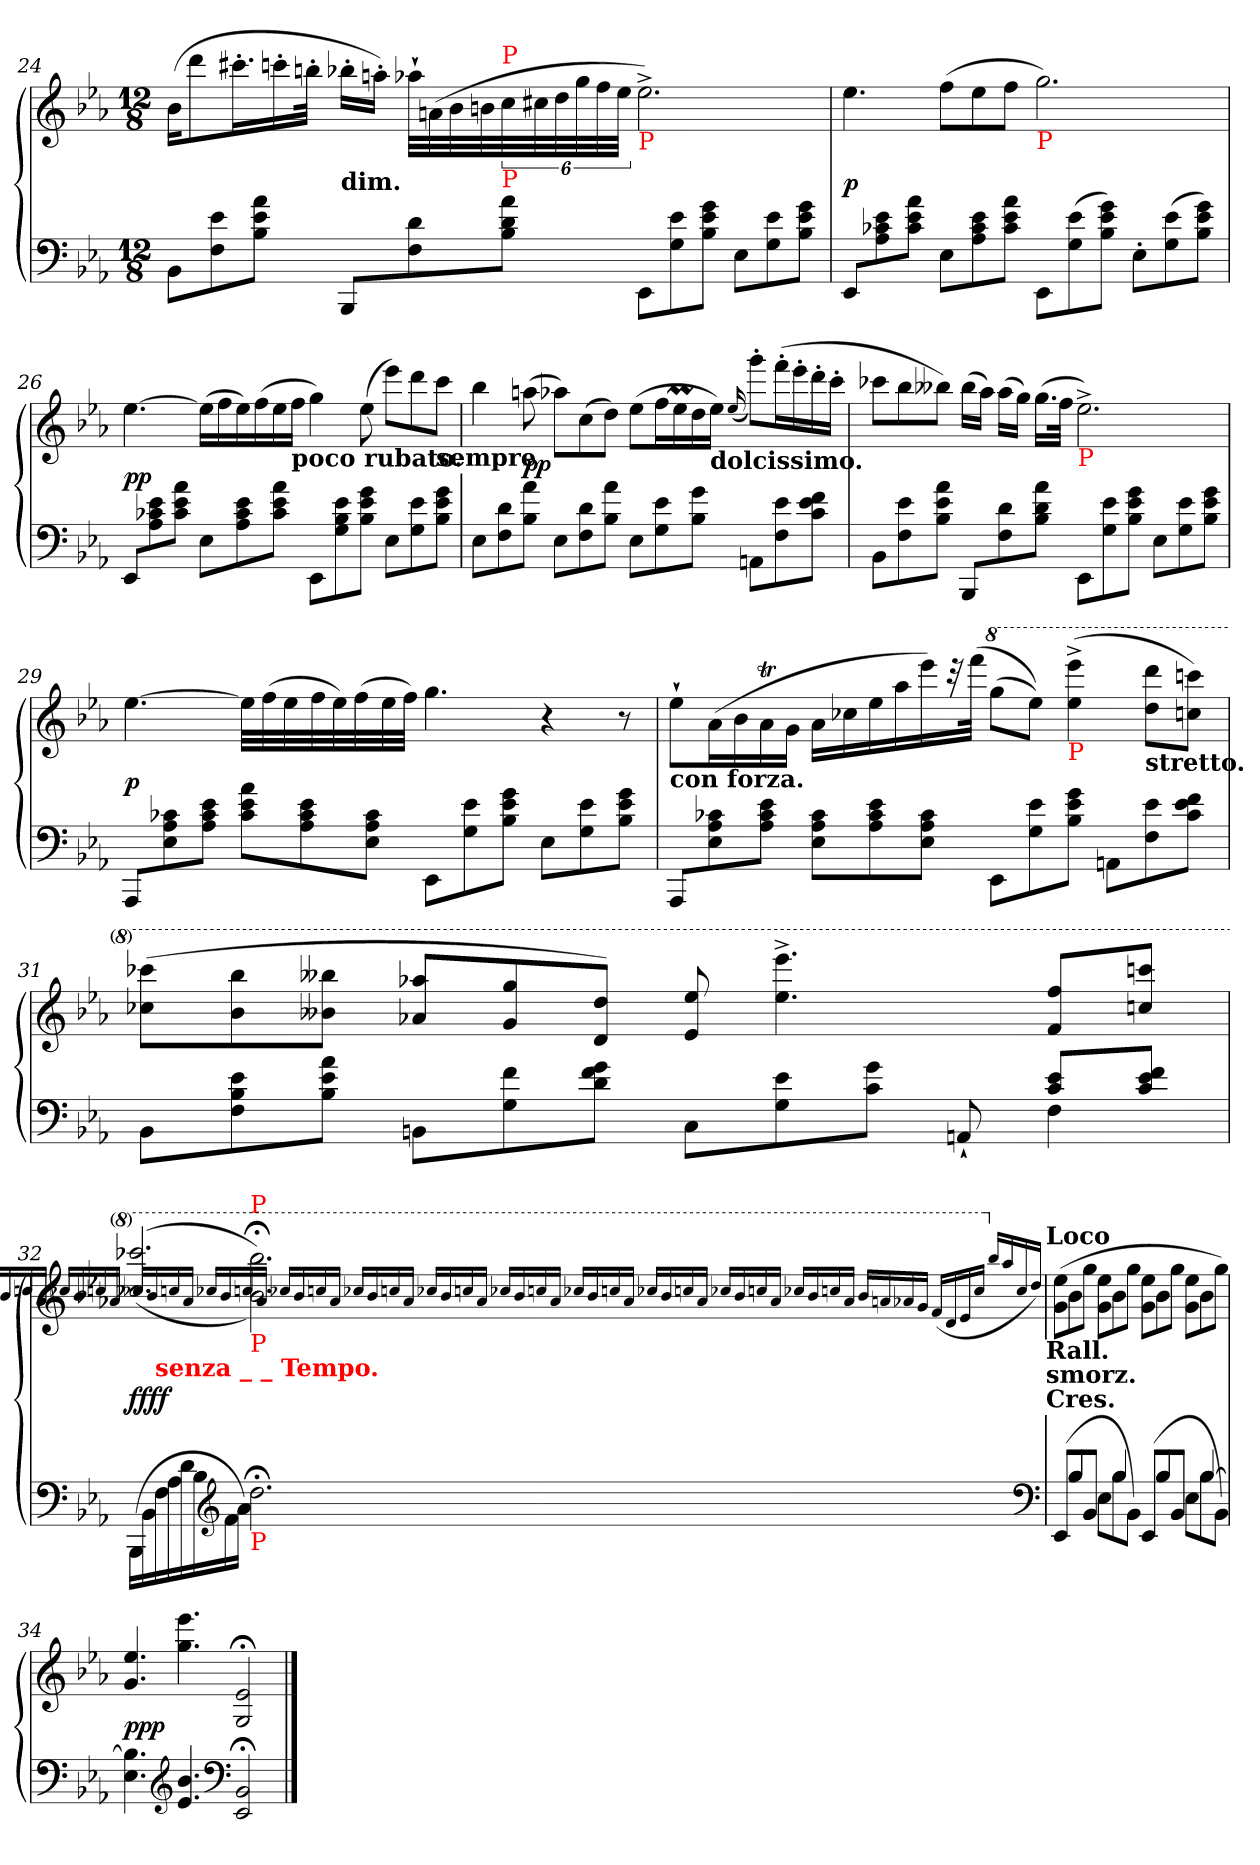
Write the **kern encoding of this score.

**kern	**kern	**dynam
*part1	*part1	*part1
*staff2	*staff1	*staff1/2
*clefF4	*clefG2	*
*k[b-e-a-]	*k[b-e-a-]	*
*M12/8	*M12/8	*
=24	=24	=24
8BB-L	(>16b-KL	.
.	8ddd	.
8e- 8F	.	.
.	16.ccc#X'>L	.
8a- 8e- 8B-J	.	.
.	16cccn'>	.
.	32bbn'>JJk	.
!	!LO:TX:c:B:t=dim.	!
8BBB-/L	16bb-X'>LL	.
.	16aan'>JJ)	.
8d\ 8F\	32aa-X`>LLL	.
.	(>32an	.
.	32b-	.
.	32bn	.
!	!LO:TX:b:color=red:t=P	!
!	!LO:TX:a:color=red:t=P	!
8a-\ 8d\ 8B-\J	48cc	.
.	48cc#X	.
.	48dd	.
.	48gg	.
.	48ff	.
.	48ee-JJJ	.
!	!LO:TX:b:color=red:t=P	!
8EE-/L	2.ee-^>)	.
8e-\ 8G\	.	.
8g\ 8e-\ 8B-\J	.	.
8E-L	.	.
8e- 8G	.	.
8g 8e- 8B-J	.	.
=25	=25	=25
8EE-/L	4.ee-	p
8e-\ 8c-X\ 8A-\	.	.
8a-\ 8e-\ 8c-\J	.	.
8E-L	(>8ffL	.
8e- 8c- 8A-	8ee-	.
8a- 8e- 8c-J	8ffJ	.
!	!LO:TX:b:color=red:t=P	!
8EE-/L	2.gg)	.
(>8e-\ 8G\	.	.
8g\ 8e-\ 8B-\J)	.	.
8E-'>L	.	.
(>8e- 8G	.	.
8g 8e- 8B-J)	.	.
=26	=26	=26
8EE-/L	[4.ee-	pp
8e-\ 8c-X\ 8A-\	.	.
8a-\ 8e-\ 8c-\J	.	.
8E-L	(>16ee-LL]	.
.	16ff	.
8e- 8c- 8A-	16ee-)	.
.	(>16ff	.
8a- 8e- 8c-J	16ee-	.
!	!LO:TX:b:B:t=poco rubato.	!
.	16ffJJ	.
8EE-/L	4gg)	.
8e-\ 8B-\ 8G\	.	.
8g\ 8e-\ 8B-\J	(>8ee-	.
8E-L	8eee-L)	.
8e- 8G	8ddd	.
!	!LO:TX:b:B:t=sempre	!
8g 8e- 8B-J	8cccJ	.
=27	=27	=27
8E-L	4bb-	.
8d 8F	.	.
8a- 8B-J	(>8aan	pp
8E-L	8aa-XL)	.
8d 8F	(>8cc	.
8a- 8B-J	8ddJ)	.
8E-L	(>8ee-L	.
8e- 8G	16ffL	.
.	16ee-M	.
8g 8B-J	16dd	.
!	!LO:TX:b:B:t=dolcissimo.	!
.	16ee-JJ)	.
.	(<16qqee-/	.
8AAnL	8ggg'>L)	.
8e- 8F	(>16fff'>L	.
.	16eee-'>	.
8f 8e- 8cJ	16ddd'>	.
.	16ccc'>JJ	.
=28	=28	=28
8BB-L	8ccc-XL	.
8e- 8F	8bb-	.
8a- 8e- 8B-J	8bb--XJ)	.
8BBB-/L	(>16bb--LL	.
.	16aa-JJ)	.
8d\ 8F\	(>16aa-LL	.
.	16ggJJ)	.
8a-\ 8d\ 8B-\J	(>16.ggLL	.
.	32ffJJk	.
!	!LO:TX:b:color=red:t=P	!
8EE-/L	2.ee-^<)	.
8e-\ 8G\	.	.
8g\ 8e-\ 8B-\J	.	.
8E-L	.	.
8e- 8G	.	.
8g 8e- 8B-J	.	.
=29	=29	=29
8AAA-/L	[4.ee-	p
8c-X\ 8A-\ 8E-\	.	.
8e-\ 8c-\ 8A-\J	.	.
*	*Xtuplet	*
8a- 8e- 8c-L	64%3ee-LLL]	.
.	(>64%3ff	.
.	64%3ee-	.
8e- 8c- 8A-	.	.
.	64%3ff	.
.	64%3ee-)	.
.	(>64%3ff	.
8c- 8A- 8E-J	.	.
.	64%3ee-	.
.	64%3ffJJJ)	.
8EE-/L	4.gg	.
8e-\ 8G\	.	.
8g\ 8e-\ 8B-\J	.	.
8E-L	4r	.
8e- 8G	.	.
8g 8e- 8B-J	8r	.
=30	=30	=30
!	!LO:TX:b:B:t=con forza.	!
8AAA-/L	8ee-`>\L	.
8c-X\ 8A-\ 8E-\	(>16a-L	.
.	16b-	.
8e-\ 8c-\ 8A-\J	16a-T	.
.	16gJJ	.
8c- 8A- 8E-L	16a-LL	.
.	16cc-X	.
8e- 8c- 8A-	16ee-	.
.	16aa-	.
8c- 8A- 8E-J	16eee-)	.
.	32r	.
.	(>32fffJJk	.
*	*8va	*
8EE-/L	(>8gggL	.
8e-\ 8G\	8eee-J))	.
!	!LO:TX:b:color=red:t=P	!
8g\ 8e-\ 8B-\J	(>4eeee-^< 4eee-^<	.
8AAnL	.	.
!	!LO:TX:b:B:t=stretto.	!
8e- 8F	8dddd 8dddL	.
8f 8e- 8c-J	8ccccn 8cccnJ)	.
=31	=31	=31
*^	*	*
8BB-L	2.ryy	(>8cccc-X\ 8ccc-X\L	.
8e- 8B- 8F	.	8bbb- 8bb-	.
8a- 8e- 8B-J	.	8bbb--X 8bb--XJ	.
8BBnL	.	8aaa-X/ 8aa-X/L	.
8f 8G	.	8ggg 8gg	.
8g 8f 8dJ	.	8ddd 8ddJ)	.
8C\L	4.ryy	8eee- 8ee-	.
8e- 8G	.	4.eeee-^< 4.eee-^<	.
8g 8cJ	.	.	.
8ryy	8AAn`</	.	.
8e-/ 8c/L	4F	8fff/ 8ff/L	.
8f 8e- 8cJ	.	8ccccn 8cccnJ	.
*v	*v	*	*
=32	=32	=32
*Xtuplet	*	*
*	*^	*
(>32%3BBB-/LL	(<(>2.cccc-X/ 2.ccc-X/	8.ryy	ff ff
32%3BB-\	.	.	.
!	!	!LO:TX:b:B:color=red:t=senza _ _ Tempo.	!
32%3F\	.	1ryy	.
32%3A-\	.	.	.
32%3d\	.	.	.
32%3B-\	.	.	.
*clefG2	*	*	*
32%3f\	.	.	.
32%3a-\JJ)	.	.	.
!	!LO:TX:a:color=red:t=P	!	!
!	!LO:TX:b:color=red:t=P	!	!
!LO:TX:b:color=red:t=P	!	!	!
2.dd;<	2.bbb-;< 2.bb-;<))	.	.
.	.	4ryy	.
.	.	16ryy	.
*clefF4	*	*	*
.	16qqccc-X/LL	.	.
.	16qqbb-/	.	.
.	16qqcccn/	.	.
.	16qqaan/JJ	.	.
.	16qqccc-X/LL	.	.
.	16qqbb-/	.	.
.	16qqcccn/	.	.
.	16qqaa/JJ	.	.
.	16qqccc-X/LL	.	.
.	16qqbb-/	.	.
.	16qqcccn/	.	.
.	16qqaa/JJ	.	.
.	16qqccc-X/LL	.	.
.	16qqbb-/	.	.
.	16qqcccn/	.	.
.	16qqaa/JJ	.	.
.	16qqccc-X/LL	.	.
.	16qqbb-/	.	.
.	16qqcccn/	.	.
.	16qqaa/JJ	.	.
.	16qqccc-X/LL	.	.
.	16qqbb-/	.	.
.	16qqcccn/	.	.
.	16qqaa/JJ	.	.
.	16qqccc-X/LL	.	.
.	16qqbb-/	.	.
.	16qqcccn/	.	.
.	16qqaa/JJ	.	.
.	16qqccc-X/LL	.	.
.	16qqbb-/	.	.
.	16qqcccn/	.	.
.	16qqaa/JJ	.	.
.	16qqccc-X/LL	.	.
.	16qqbb-/	.	.
.	16qqcccn/	.	.
.	16qqaa/JJ	.	.
.	16qqccc-X/LL	.	.
.	16qqbb-/	.	.
.	16qqcccn/	.	.
.	16qqaa/JJ	.	.
.	16qqccc-X/LL	.	.
.	16qqbb-/	.	.
.	16qqcccn/	.	.
.	16qqaa/JJ	.	.
.	16qqccc-X/LL	.	.
.	16qqbb-/	.	.
.	16qqcccn/	.	.
.	16qqaa/JJ	.	.
.	16qqccc-X/LL	.	.
.	16qqbb-/	.	.
.	16qqcccn/	.	.
.	16qqaa/JJ	.	.
.	16qqbb-/LL	.	.
.	16qqaan/	.	.
.	16qqaa-X/	.	.
.	16qqgg/JJ	.	.
.	(<16qqff/LL	.	.
.	16qqdd/	.	.
.	16qqee-/	.	.
.	16qqccc/JJ	.	.
*	*X8va	*	*
.	16qqbb-/LL	.	.
.	16qqaa-/	.	.
.	16qqcc/	.	.
.	16qqdd/JJ)	.	.
!	!LO:TX:c:B:t=Cres.	!	!
!	!LO:TX:b:B:t=Rall.	!	!
!	!LO:TX:b:B:t=smorz.	!	!
!	!LO:TX:a:B:t=Loco	!	!
=33	=33	=33	=33
*^	*	*	*
!	!	!LO:TX:b:color=red:t=P	!	!
!	!	!LO:TX:b:B:t=A Tempo.	!	!
*	*	*v	*v	*
8ryy	(>8EE-/L	(>8ee- 8gL	.
4B-	8B-\	8b-	.
.	8BB-/J	8ggJ	.
8ryy	8E-L	8ee- 8gL	.
4B-	8B-	8b-	.
.	8BB-J)	8ggJ	.
8ryy	(>8EE-/L	8ee- 8gL	.
4B-	8B-\	8b-	.
.	8BB-/J	8ggJ	.
8ryy	8E-L	8ee- 8gL	.
[4B-	8B-	8b-	.
.	8BB-J)	8ggJ)	.
*v	*v	*	*
=34	=34	=34
4.B-] 4.E-	4.ee-/ 4.g/	ppp
*clefG2	*	*
4.b- 4.e-	4.eee- 4.gg	.
*clefF4	*	*
2BB-; 2EE-;	2e-;< 2G;<	.
==	==	==
*-	*-	*-
